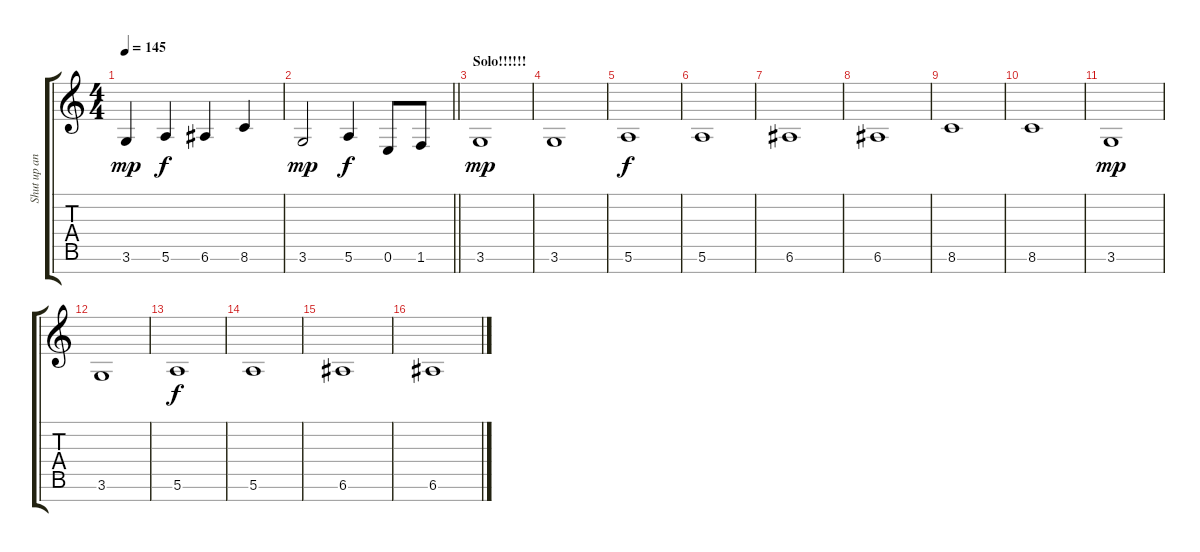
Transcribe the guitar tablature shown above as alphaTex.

\track ("Shut up and dance!" "Shut up an") {instrument electricbassfinger}
\staff {score tabs}
\tuning (E4 B3 G3 D3 A2 E2 B1) {hide}
\ts (4 4)
\tempo 145
\clef g2
\ks c
3.6.4{dy mp} 5.6.4{dy f} 6.6.4 8.6.4 |
\barLineRight lightlight
3.6.2{dy mp} 5.6.4{dy f} 0.6.8 1.6.8 |
\section ("" "Solo!!!!!!")
3.6.1{dy mp} |
3.6.1 |
5.6.1{dy f} |
5.6.1 |
6.6.1 |
6.6.1 |
8.6.1 |
8.6.1 |
3.6.1{dy mp} |
3.6.1 |
5.6.1{dy f} |
5.6.1 |
6.6.1 |
6.6.1
